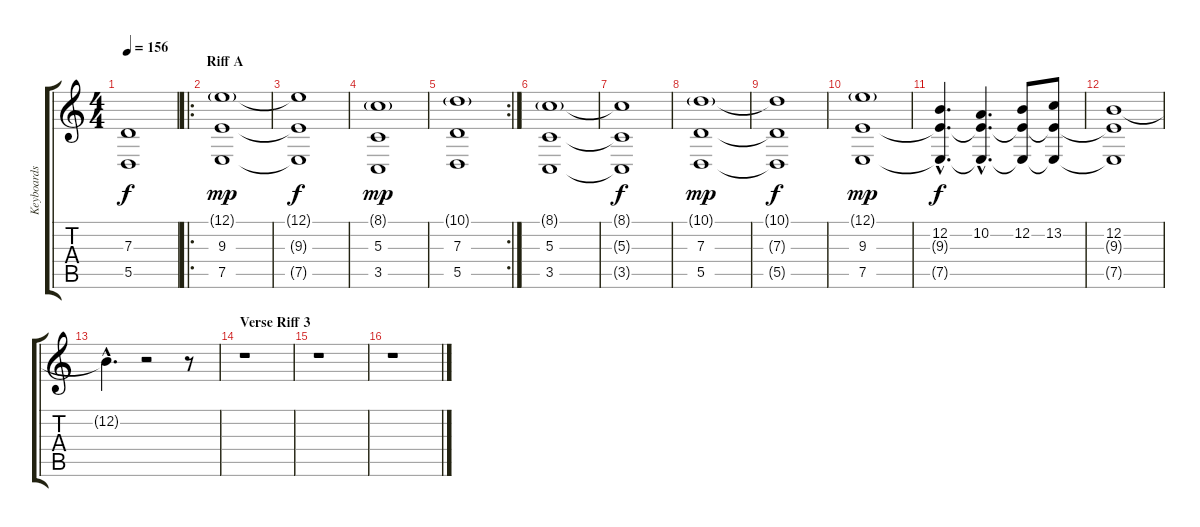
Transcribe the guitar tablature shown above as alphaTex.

\track ("Keyboards" "Keyboards") {instrument stringensemble1}
\staff {score tabs}
\tuning (E4 B3 G3 D3 A2 E2) {hide}
\ts (4 4)
\tempo 156
\clef g2
\ks c
(7.3{t} 5.5{t}).1{dy f} |
\ro
\section ("" "Riff A")
(12.1{g} 9.3 7.5).1{dy mp volume 12} |
(12.1{t} 9.3{t} 7.5{t}).1{dy f} |
(8.1{g} 5.3 3.5).1{dy mp} |
\rc 2
(10.1{g} 7.3 5.5).1 |
(8.1{g} 5.3 3.5).1 |
(8.1{t} 5.3{t} 3.5{t}).1{dy f} |
(10.1{g} 7.3 5.5).1{dy mp} |
(10.1{t} 7.3{t} 5.5{t}).1{dy f} |
(12.1{g} 9.3 7.5).1{dy mp} |
(12.2{hac} 9.3{hac t} 7.5{hac t}).4{d dy f} (10.2{hac} 9.3{hac t} 7.5{hac t}).4{d} (12.2 9.3{t} 7.5{t}).8 (13.2 9.3{t} 7.5{t}).8 |
(12.2 9.3{t} 7.5{t}).1 |
12.2{hac t}.4{d} r.2 r.8 |
\section ("" "Verse Riff 3")
r.1 |
r.1 |
r.1
